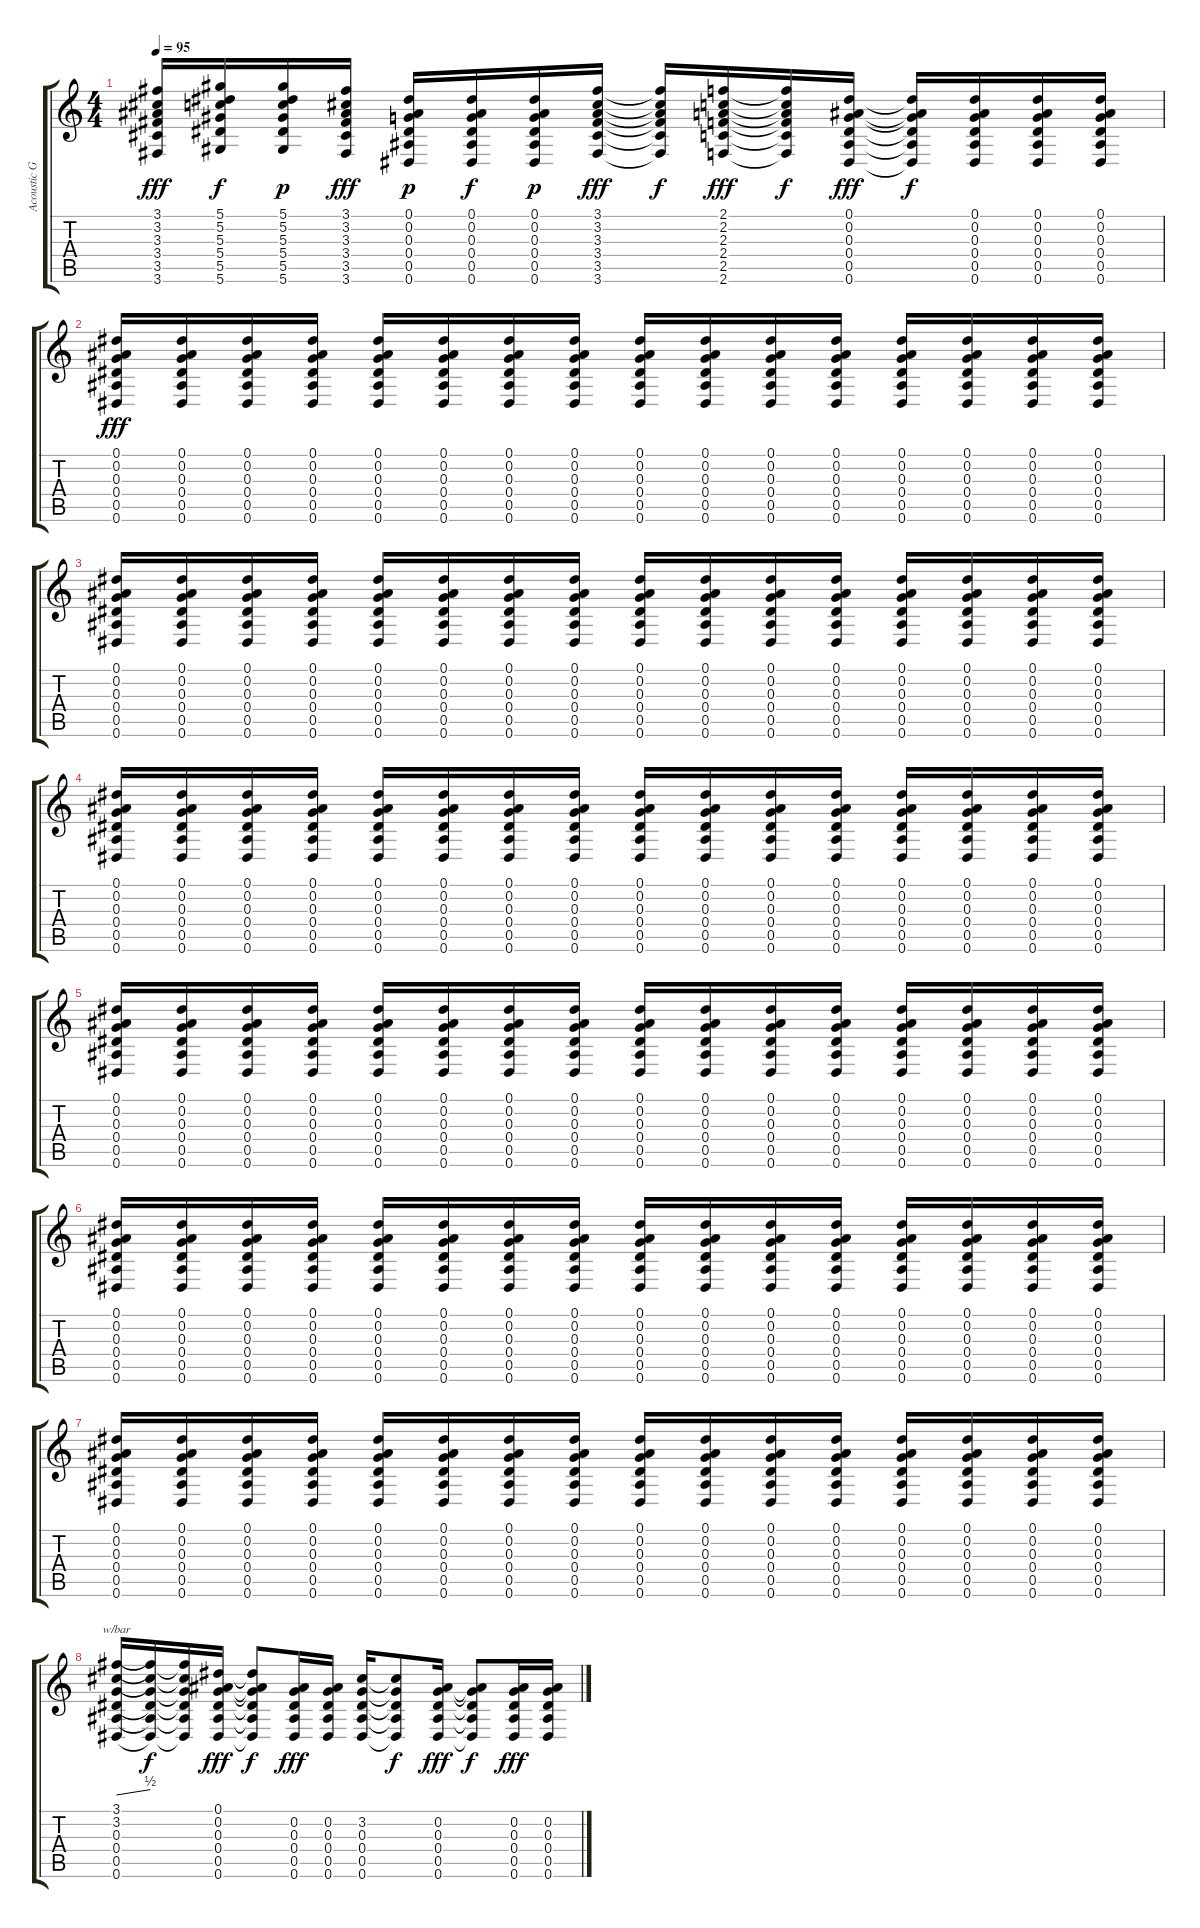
\track ("Acoustic Guitar" "Acoustic G") {instrument acousticguitarsteel}
\staff {score tabs}
\tuning (Eb4 Bb3 G3 Eb3 Bb2 Eb2) {hide}
\ts (4 4)
\tempo 95
\clef g2
\ks c
(3.1 3.2 3.3 3.4 3.5 3.6).16{dy fff} (5.1 5.2 5.3 5.4 5.5 5.6).16{dy f} (5.1 5.2 5.3 5.4 5.5 5.6).16{dy p} (3.1 3.2 3.3 3.4 3.5 3.6).16{dy fff} (0.1 0.2 0.3 0.4 0.5 0.6).16{dy p} (0.1 0.2 0.3 0.4 0.5 0.6).16{dy f} (0.1 0.2 0.3 0.4 0.5 0.6).16{dy p} (3.1 3.2 3.3 3.4 3.5 3.6).16{dy fff} (3.1{t} 3.2{t} 3.3{t} 3.4{t} 3.5{t} 3.6{t}).16{dy f} (2.1 2.2 2.3 2.4 2.5 2.6).16{dy fff} (2.1{t} 2.2{t} 2.3{t} 2.4{t} 2.5{t} 2.6{t}).16{dy f} (0.1 0.2 0.3 0.4 0.5 0.6).16{dy fff} (0.1{t} 0.2{t} 0.3{t} 0.4{t} 0.5{t} 0.6{t}).16{dy f} (0.1 0.2 0.3 0.4 0.5 0.6).16 (0.1 0.2 0.3 0.4 0.5 0.6).16 (0.1 0.2 0.3 0.4 0.5 0.6).16 |
(0.1 0.2 0.3 0.4 0.5 0.6).16{dy fff} (0.1 0.2 0.3 0.4 0.5 0.6).16 (0.1 0.2 0.3 0.4 0.5 0.6).16 (0.1 0.2 0.3 0.4 0.5 0.6).16 (0.1 0.2 0.3 0.4 0.5 0.6).16 (0.1 0.2 0.3 0.4 0.5 0.6).16 (0.1 0.2 0.3 0.4 0.5 0.6).16 (0.1 0.2 0.3 0.4 0.5 0.6).16 (0.1 0.2 0.3 0.4 0.5 0.6).16 (0.1 0.2 0.3 0.4 0.5 0.6).16 (0.1 0.2 0.3 0.4 0.5 0.6).16 (0.1 0.2 0.3 0.4 0.5 0.6).16 (0.1 0.2 0.3 0.4 0.5 0.6).16 (0.1 0.2 0.3 0.4 0.5 0.6).16 (0.1 0.2 0.3 0.4 0.5 0.6).16 (0.1 0.2 0.3 0.4 0.5 0.6).16 |
(0.1 0.2 0.3 0.4 0.5 0.6).16 (0.1 0.2 0.3 0.4 0.5 0.6).16 (0.1 0.2 0.3 0.4 0.5 0.6).16 (0.1 0.2 0.3 0.4 0.5 0.6).16 (0.1 0.2 0.3 0.4 0.5 0.6).16 (0.1 0.2 0.3 0.4 0.5 0.6).16 (0.1 0.2 0.3 0.4 0.5 0.6).16 (0.1 0.2 0.3 0.4 0.5 0.6).16 (0.1 0.2 0.3 0.4 0.5 0.6).16 (0.1 0.2 0.3 0.4 0.5 0.6).16 (0.1 0.2 0.3 0.4 0.5 0.6).16 (0.1 0.2 0.3 0.4 0.5 0.6).16 (0.1 0.2 0.3 0.4 0.5 0.6).16 (0.1 0.2 0.3 0.4 0.5 0.6).16 (0.1 0.2 0.3 0.4 0.5 0.6).16 (0.1 0.2 0.3 0.4 0.5 0.6).16 |
(0.1 0.2 0.3 0.4 0.5 0.6).16 (0.1 0.2 0.3 0.4 0.5 0.6).16 (0.1 0.2 0.3 0.4 0.5 0.6).16 (0.1 0.2 0.3 0.4 0.5 0.6).16 (0.1 0.2 0.3 0.4 0.5 0.6).16 (0.1 0.2 0.3 0.4 0.5 0.6).16 (0.1 0.2 0.3 0.4 0.5 0.6).16 (0.1 0.2 0.3 0.4 0.5 0.6).16 (0.1 0.2 0.3 0.4 0.5 0.6).16 (0.1 0.2 0.3 0.4 0.5 0.6).16 (0.1 0.2 0.3 0.4 0.5 0.6).16 (0.1 0.2 0.3 0.4 0.5 0.6).16 (0.1 0.2 0.3 0.4 0.5 0.6).16 (0.1 0.2 0.3 0.4 0.5 0.6).16 (0.1 0.2 0.3 0.4 0.5 0.6).16 (0.1 0.2 0.3 0.4 0.5 0.6).16 |
(0.1 0.2 0.3 0.4 0.5 0.6).16 (0.1 0.2 0.3 0.4 0.5 0.6).16 (0.1 0.2 0.3 0.4 0.5 0.6).16 (0.1 0.2 0.3 0.4 0.5 0.6).16 (0.1 0.2 0.3 0.4 0.5 0.6).16 (0.1 0.2 0.3 0.4 0.5 0.6).16 (0.1 0.2 0.3 0.4 0.5 0.6).16 (0.1 0.2 0.3 0.4 0.5 0.6).16 (0.1 0.2 0.3 0.4 0.5 0.6).16 (0.1 0.2 0.3 0.4 0.5 0.6).16 (0.1 0.2 0.3 0.4 0.5 0.6).16 (0.1 0.2 0.3 0.4 0.5 0.6).16 (0.1 0.2 0.3 0.4 0.5 0.6).16 (0.1 0.2 0.3 0.4 0.5 0.6).16 (0.1 0.2 0.3 0.4 0.5 0.6).16 (0.1 0.2 0.3 0.4 0.5 0.6).16 |
(0.1 0.2 0.3 0.4 0.5 0.6).16 (0.1 0.2 0.3 0.4 0.5 0.6).16 (0.1 0.2 0.3 0.4 0.5 0.6).16 (0.1 0.2 0.3 0.4 0.5 0.6).16 (0.1 0.2 0.3 0.4 0.5 0.6).16 (0.1 0.2 0.3 0.4 0.5 0.6).16 (0.1 0.2 0.3 0.4 0.5 0.6).16 (0.1 0.2 0.3 0.4 0.5 0.6).16 (0.1 0.2 0.3 0.4 0.5 0.6).16 (0.1 0.2 0.3 0.4 0.5 0.6).16 (0.1 0.2 0.3 0.4 0.5 0.6).16 (0.1 0.2 0.3 0.4 0.5 0.6).16 (0.1 0.2 0.3 0.4 0.5 0.6).16 (0.1 0.2 0.3 0.4 0.5 0.6).16 (0.1 0.2 0.3 0.4 0.5 0.6).16 (0.1 0.2 0.3 0.4 0.5 0.6).16 |
(0.1 0.2 0.3 0.4 0.5 0.6).16 (0.1 0.2 0.3 0.4 0.5 0.6).16 (0.1 0.2 0.3 0.4 0.5 0.6).16 (0.1 0.2 0.3 0.4 0.5 0.6).16 (0.1 0.2 0.3 0.4 0.5 0.6).16 (0.1 0.2 0.3 0.4 0.5 0.6).16 (0.1 0.2 0.3 0.4 0.5 0.6).16 (0.1 0.2 0.3 0.4 0.5 0.6).16 (0.1 0.2 0.3 0.4 0.5 0.6).16 (0.1 0.2 0.3 0.4 0.5 0.6).16 (0.1 0.2 0.3 0.4 0.5 0.6).16 (0.1 0.2 0.3 0.4 0.5 0.6).16 (0.1 0.2 0.3 0.4 0.5 0.6).16 (0.1 0.2 0.3 0.4 0.5 0.6).16 (0.1 0.2 0.3 0.4 0.5 0.6).16 (0.1 0.2 0.3 0.4 0.5 0.6).16 |
(3.1 3.2 0.3 0.4 0.5 0.6).16{tbe (dive default 0 0 60 2)} (3.1{t} 3.2{t} 0.3{t} 0.4{t} 0.5{t} 0.6{t}).16{dy f} (3.1{t} 3.2{t} 0.3{t} 0.4{t} 0.5{t} 0.6{t}).16 (0.1 0.2 0.3 0.4 0.5 0.6).16{dy fff} (0.1{t} 0.2{t} 0.3{t} 0.4{t} 0.5{t} 0.6{t}).8{dy f} (0.2 0.3 0.4 0.5 0.6).16{dy fff} (0.2 0.3 0.4 0.5 0.6).16 (3.2 0.3 0.4 0.5 0.6).16 (3.2{t} 0.3{t} 0.4{t} 0.5{t} 0.6{t}).8{dy f} (0.2 0.3 0.4 0.5 0.6).16{dy fff} (0.2{t} 0.3{t} 0.4{t} 0.5{t} 0.6{t}).8{dy f} (0.2 0.3 0.4 0.5 0.6).16{dy fff} (0.2 0.3 0.4 0.5 0.6).16
